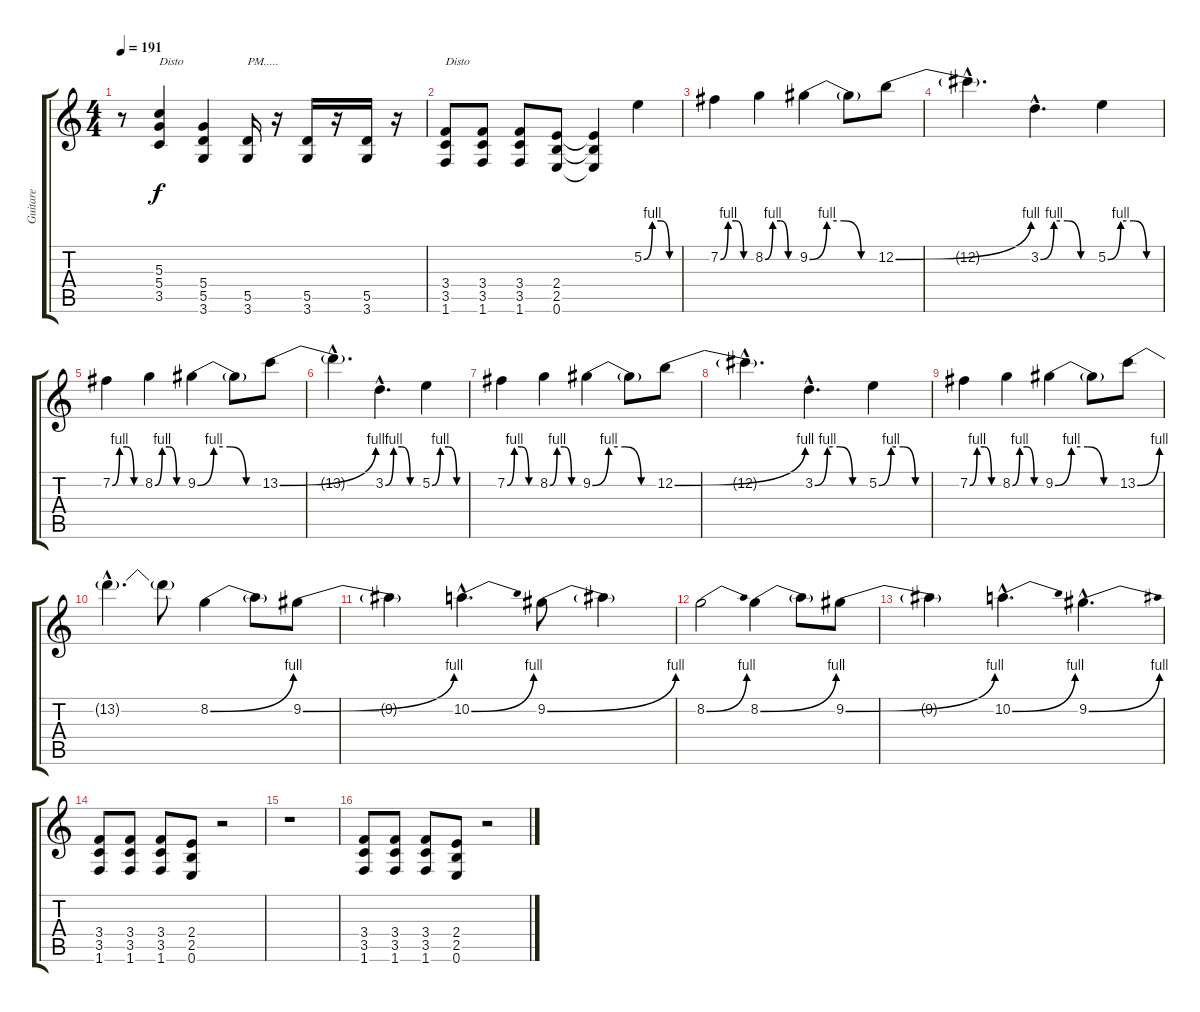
\track ("Guitare" "Guitare") {instrument distortionguitar}
\staff {score tabs}
\tuning (E4 B3 G3 D3 A2 E2) {hide}
\ts (4 4)
\tempo 191
\clef g2
\ks c
r.8{dy f} (5.3 5.4 3.5).4{txt "Disto"} (5.4 5.5 3.6).4 (5.5 3.6).16{txt "PM....."} r.16 (5.5 3.6).16 r.16 (5.5 3.6).16 r.16 |
(3.4 3.5 1.6).8{txt "Disto"} (3.4 3.5 1.6).8 (3.4 3.5 1.6).8 (2.4 2.5 0.6).8 (2.4{t} 2.5{t} 0.6{t}).4 5.2{be (custom 0 0 15 4 30 4 45 0 60 0)}.4 |
7.2{be (custom 0 0 15 4 30 4 45 0 60 0)}.4 8.2{be (custom 0 0 15 4 30 4 45 0 60 0)}.4 9.2{be (custom 0 0 15 4 30 4 45 0 60 0)}.4 9.2{t}.8 12.2{be (bend 0 0 60 4)}.8 |
12.2{hac t}.4{d} 3.2{be (custom 0 0 15 4 30 4 45 0 60 0) hac}.4{d} 5.2{be (custom 0 0 15 4 30 4 45 0 60 0)}.4 |
7.2{be (custom 0 0 15 4 30 4 45 0 60 0)}.4 8.2{be (custom 0 0 15 4 30 4 45 0 60 0)}.4 9.2{be (custom 0 0 15 4 30 4 45 0 60 0)}.4 9.2{t}.8 13.2{be (bend 0 0 60 4)}.8 |
13.2{hac t}.4{d} 3.2{be (custom 0 0 15 4 30 4 45 0 60 0) hac}.4{d} 5.2{be (custom 0 0 15 4 30 4 45 0 60 0)}.4 |
7.2{be (custom 0 0 15 4 30 4 45 0 60 0)}.4 8.2{be (custom 0 0 15 4 30 4 45 0 60 0)}.4 9.2{be (custom 0 0 15 4 30 4 45 0 60 0)}.4 9.2{t}.8 12.2{be (bend 0 0 60 4)}.8 |
12.2{hac t}.4{d} 3.2{be (custom 0 0 15 4 30 4 45 0 60 0) hac}.4{d} 5.2{be (custom 0 0 15 4 30 4 45 0 60 0)}.4 |
7.2{be (custom 0 0 15 4 30 4 45 0 60 0)}.4 8.2{be (custom 0 0 15 4 30 4 45 0 60 0)}.4 9.2{be (custom 0 0 15 4 30 4 45 0 60 0)}.4 9.2{t}.8 13.2{be (bend 0 0 60 4)}.8 |
13.2{hac t}.4{d} 13.2{t}.8 8.2{be (bend 0 0 60 4)}.4 8.2{t}.8 9.2{be (bend 0 0 60 4)}.8 |
9.2{t}.4 10.2{be (bend 0 0 60 4) hac}.4{d} 9.2{be (bend 0 0 60 4)}.8 9.2{t}.4 |
8.2{be (bend 0 0 60 4)}.2 8.2{be (bend 0 0 60 4)}.4 8.2{t}.8 9.2{be (bend 0 0 60 4)}.8 |
9.2{t}.4 10.2{be (bend 0 0 60 4) hac}.4{d} 9.2{be (bend 0 0 60 4) hac}.4{d} |
(3.4 3.5 1.6).8 (3.4 3.5 1.6).8 (3.4 3.5 1.6).8 (2.4 2.5 0.6).8 r.2 |
r.1 |
(3.4 3.5 1.6).8 (3.4 3.5 1.6).8 (3.4 3.5 1.6).8 (2.4 2.5 0.6).8 r.2
